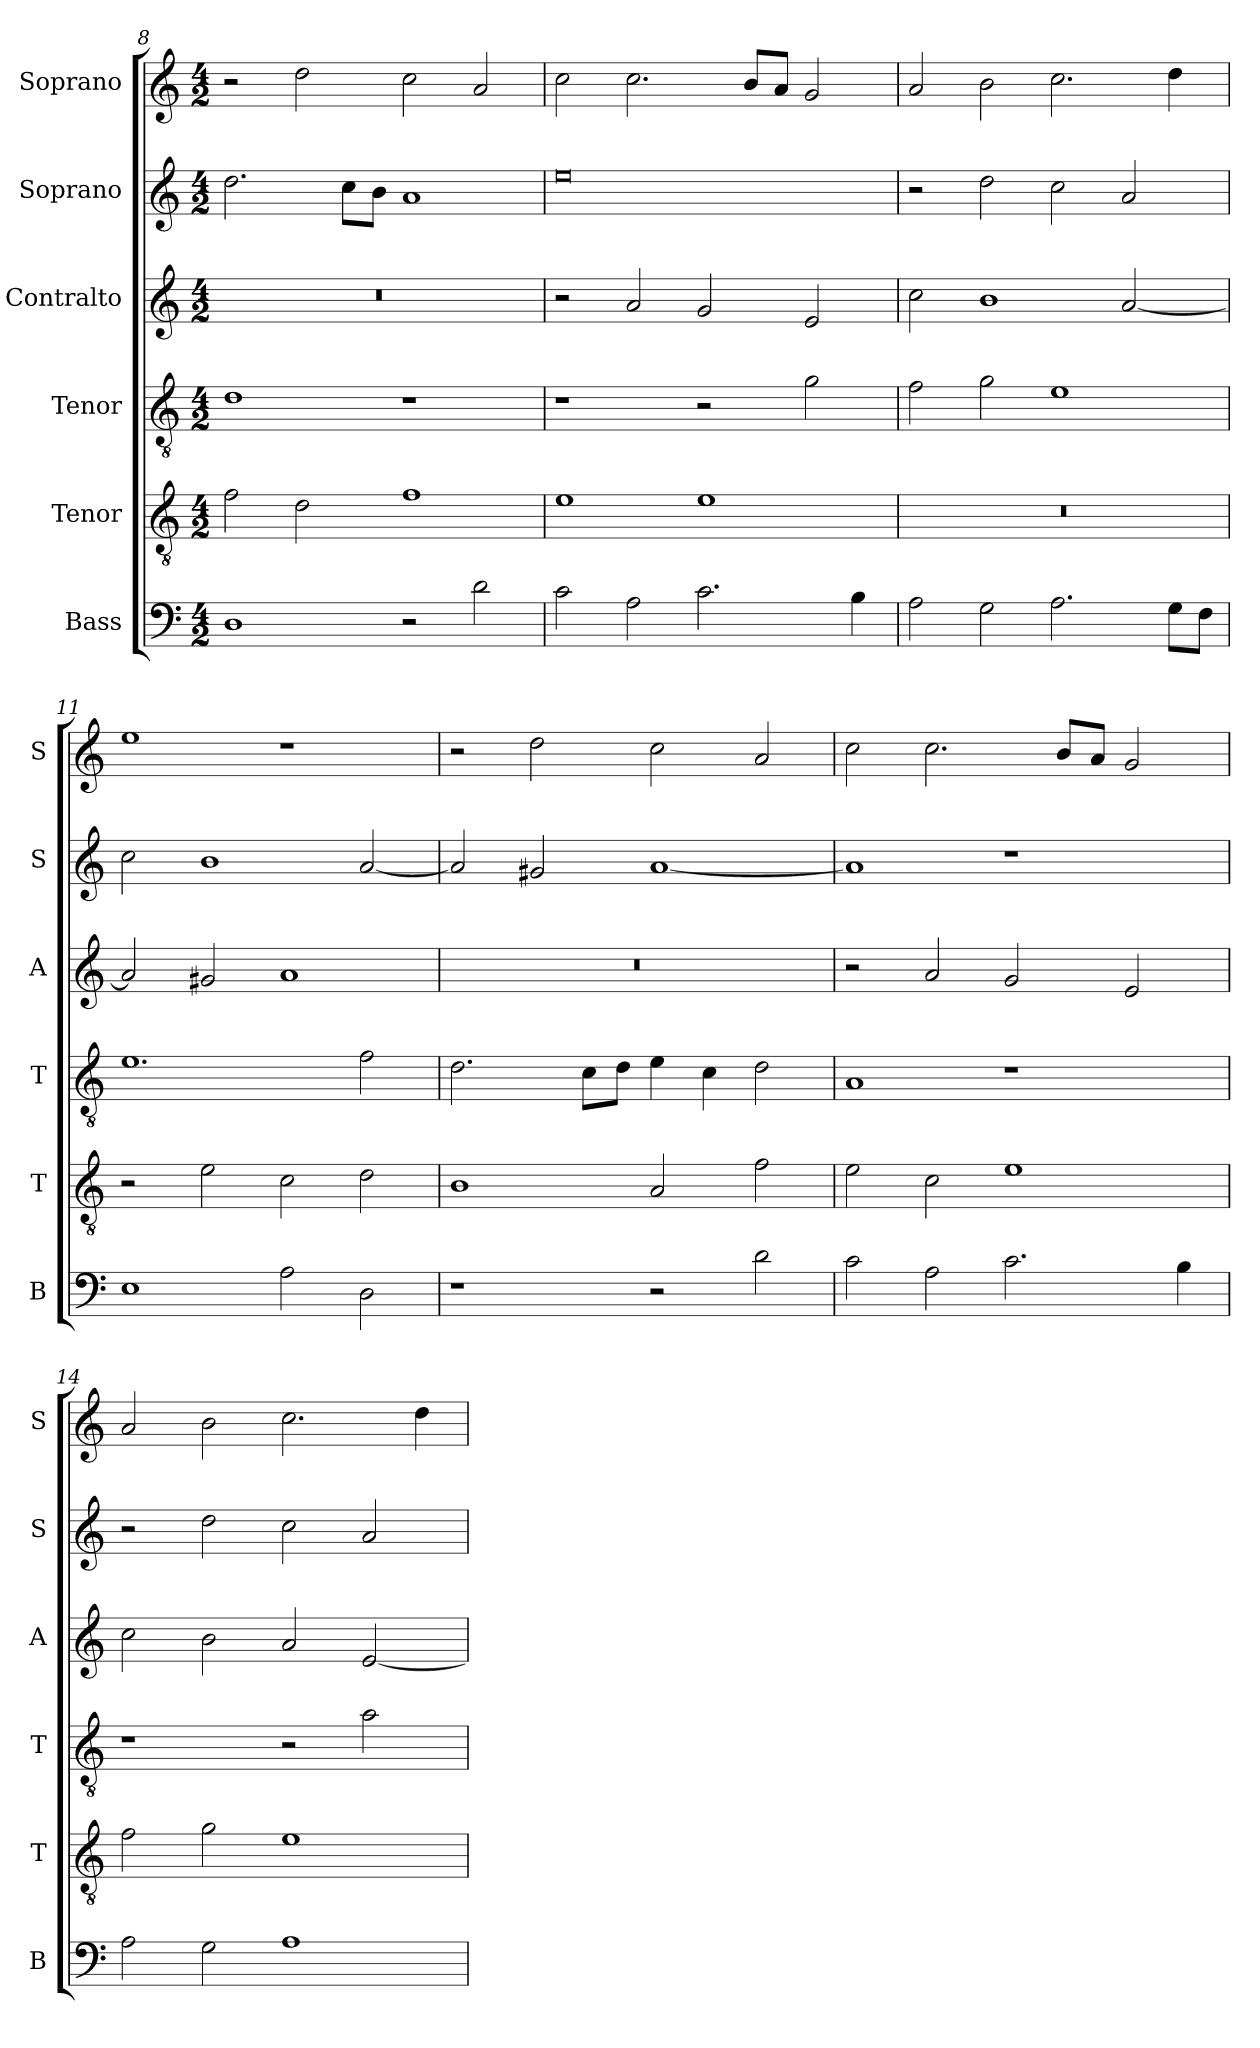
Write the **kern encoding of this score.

**kern	**kern	**kern	**kern	**kern	**kern
*part6	*part5	*part4	*part3	*part2	*part1
*staff6	*staff5	*staff4	*staff3	*staff2	*staff1
*I"Bass	*I"Tenor	*I"Tenor	*I"Contralto	*I"Soprano	*I"Soprano
*I'B	*I'T	*I'T	*I'A	*I'S	*I'S
*clefF4	*clefGv2	*clefGv2	*clefG2	*clefG2	*clefG2
*k[]	*k[]	*k[]	*k[]	*k[]	*k[]
*A:aeo	*A:aeo	*A:aeo	*A:aeo	*A:aeo	*A:aeo
*M4/2	*M4/2	*M4/2	*M4/2	*M4/2	*M4/2
=8	=8	=8	=8	=8	=8
1D	2f	1d	0r	2.dd	2r
.	2d	.	.	.	2dd
.	.	.	.	8cc\L	.
.	.	.	.	8b\J	.
2r	1f	1r	.	1a	2cc
2d	.	.	.	.	2a
=9	=9	=9	=9	=9	=9
2c	1e	1r	2r	0ee	2cc
2A	.	.	2a	.	2.cc
2.c	1e	2r	2g	.	.
.	.	.	.	.	8b/L
.	.	.	.	.	8a/J
.	.	2g	2e	.	2g
4B	.	.	.	.	.
=10	=10	=10	=10	=10	=10
2A	0r	2f	2cc	2r	2a
2G	.	2g	1b	2dd	2b
2.A	.	1e	.	2cc	2.cc
.	.	.	[2a	2a	.
8G\L	.	.	.	.	4dd
8F\J	.	.	.	.	.
=11	=11	=11	=11	=11	=11
1E	2r	1.e	2a]	2cc	1ee
.	2e	.	2g#X	1b	.
2A	2c	.	1a	.	1r
2D	2d	2f	.	[2a	.
=12	=12	=12	=12	=12	=12
1r	1B	2.d	0r	2a]	2r
.	.	.	.	2g#X	2dd
.	.	8c\L	.	.	.
.	.	8d\J	.	.	.
2r	2A	4e	.	[1a	2cc
.	.	4c	.	.	.
2d	2f	2d	.	.	2a
=13	=13	=13	=13	=13	=13
2c	2e	1A	2r	1a]	2cc
2A	2c	.	2a	.	2.cc
2.c	1e	1r	2g	1r	.
.	.	.	.	.	8b/L
.	.	.	.	.	8a/J
.	.	.	2e	.	2g
4B	.	.	.	.	.
=14	=14	=14	=14	=14	=14
2A	2f	1r	2cc	2r	2a
2G	2g	.	2b	2dd	2b
1A	1e	2r	2a	2cc	2.cc
.	.	2a	[2e	2a	.
.	.	.	.	.	4dd
=	=	=	=	=	=
*-	*-	*-	*-	*-	*-
